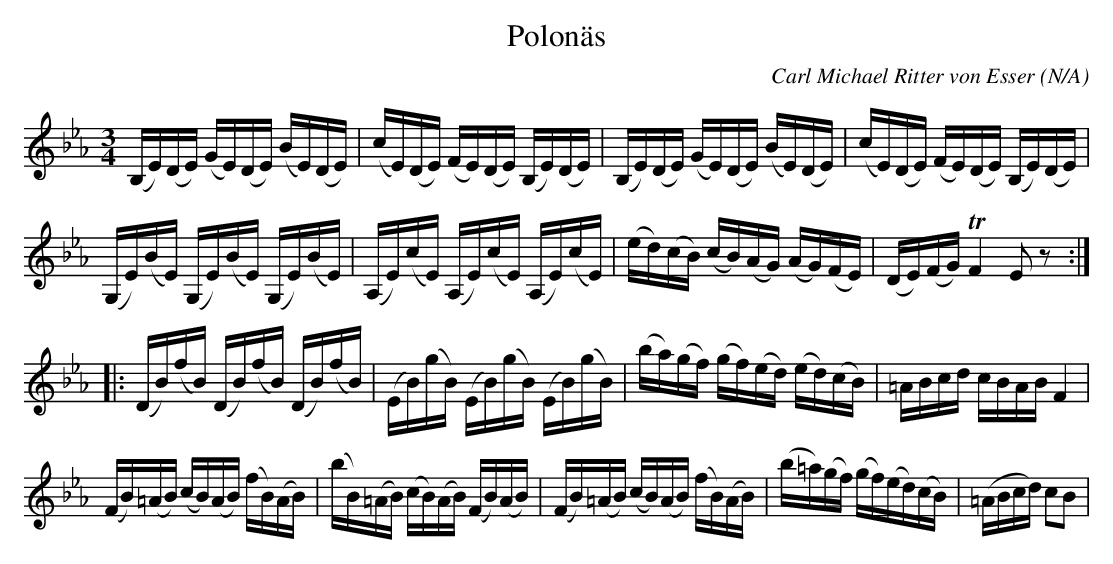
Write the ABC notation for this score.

X:1
T:Polonäs
C:Carl Michael Ritter von Esser
O:N/A
M:3/4
L:1/16
K:Eb
 (B,E)(DE) (GE)(DE) (BE)(DE) |(cE)(DE) (FE)(DE) (B,E)(DE) | (B,E)(DE) (GE)(DE) (BE)(DE) |(cE)(DE) (FE)(DE) (B,E)(DE)|
(G,E)(BE) (G,E)(BE) (G,E)(BE)| (A,E)(cE) (A,E)(cE) (A,E)(cE)| (ed)(cB) (cB)(AG) (AG)(FE)| (DE)(FG)TF4 E2z2  :|
|:(DB)(fB) (DB)(fB) (DB)(fB)| (EB)(gB) (EB)(gB) (EB)(gB)|(ba)(gf) (gf)(ed) (ed)(cB)| =ABcd cBAB F4|
(FB)(=AB) (cB)(AB) (fB)(AB)| (bB)(=AB) (cB)(AB) (FB)(AB)| (FB)(=AB) (cB)(AB) (fB)(AB)| (b=a)(gf) (gf)(ed)(cB)| (=ABcd) c2B2|
